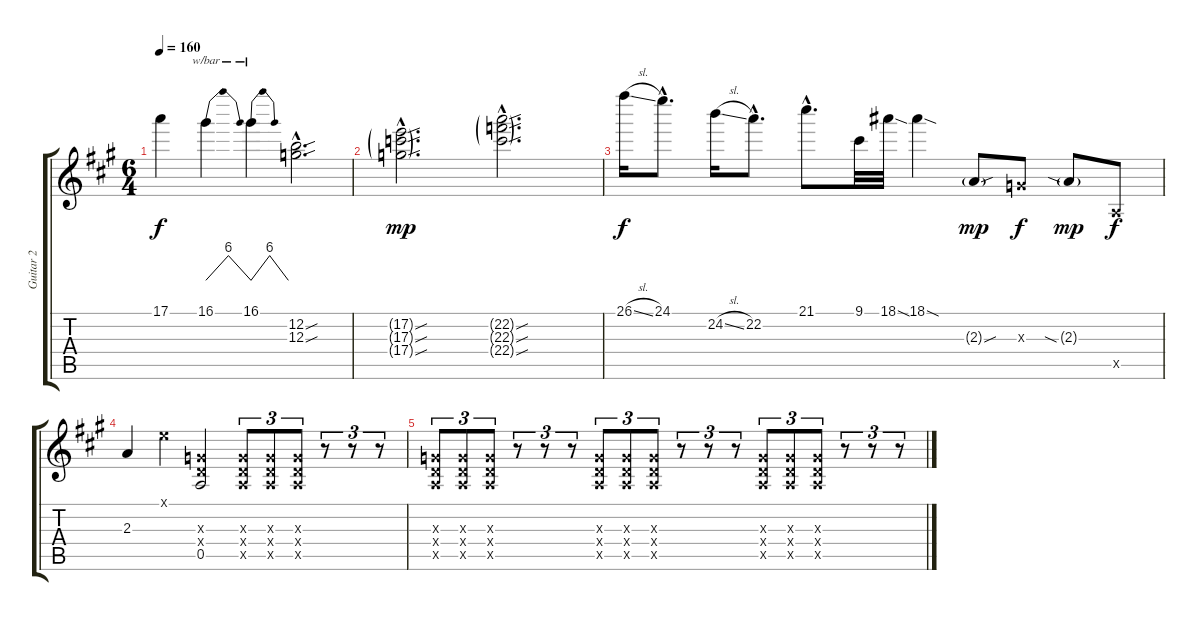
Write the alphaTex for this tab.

\track ("Guitar 2" "Guitar 2") {instrument overdrivenguitar}
\staff {score tabs}
\tuning (E4 B3 G3 D3 A2 E2) {hide}
\ts (6 4)
\tempo 160
\clef g2
\ks a
17.1{t}.4{dy f} 16.1.4{tbe (dip default 0 0 30 24 60 0) instrument guitarfretnoise} 16.1.4{tbe (dip default 0 0 30 24 60 0)} (12.2{sou hac} 12.3{sou hac}).2{d instrument overdrivenguitar} |
(17.2{sou g hac} 17.3{sou g hac} 17.4{sou g hac}).2{d dy mp} (22.2{sou g hac} 22.3{sou g hac} 22.4{sou g hac}).2{d} |
26.1{sl}.16{dy f} 24.1{hac}.8{d} 24.2{sl}.16 22.2{hac}.8{d} 21.1{hac}.8{d} 9.1.32 18.1{sod}.32 18.1{sod}.4 2.3{sou g}.8{dy mp} 0.3{x}.8{dy f} 2.3{sia g}.8{dy mp} 0.5{x}.8{dy f} |
2.3.4 0.1{x}.4 (0.3{x} 0.4{x} 0.5).2 (0.3{x} 0.4{x} 0.5{x}).8{tu (3 2)} (0.3{x} 0.4{x} 0.5{x}).8{tu (3 2)} (0.3{x} 0.4{x} 0.5{x}).8{tu (3 2)} r.8{tu (3 2)} r.8{tu (3 2)} r.8{tu (3 2)} |
(0.3{x} 0.4{x} 0.5{x}).8{tu (3 2)} (0.3{x} 0.4{x} 0.5{x}).8{tu (3 2)} (0.3{x} 0.4{x} 0.5{x}).8{tu (3 2)} r.8{tu (3 2)} r.8{tu (3 2)} r.8{tu (3 2)} (0.3{x} 0.4{x} 0.5{x}).8{tu (3 2)} (0.3{x} 0.4{x} 0.5{x}).8{tu (3 2)} (0.3{x} 0.4{x} 0.5{x}).8{tu (3 2)} r.8{tu (3 2)} r.8{tu (3 2)} r.8{tu (3 2)} (0.3{x} 0.4{x} 0.5{x}).8{tu (3 2)} (0.3{x} 0.4{x} 0.5{x}).8{tu (3 2)} (0.3{x} 0.4{x} 0.5{x}).8{tu (3 2)} r.8{tu (3 2)} r.8{tu (3 2)} r.8{tu (3 2)}
